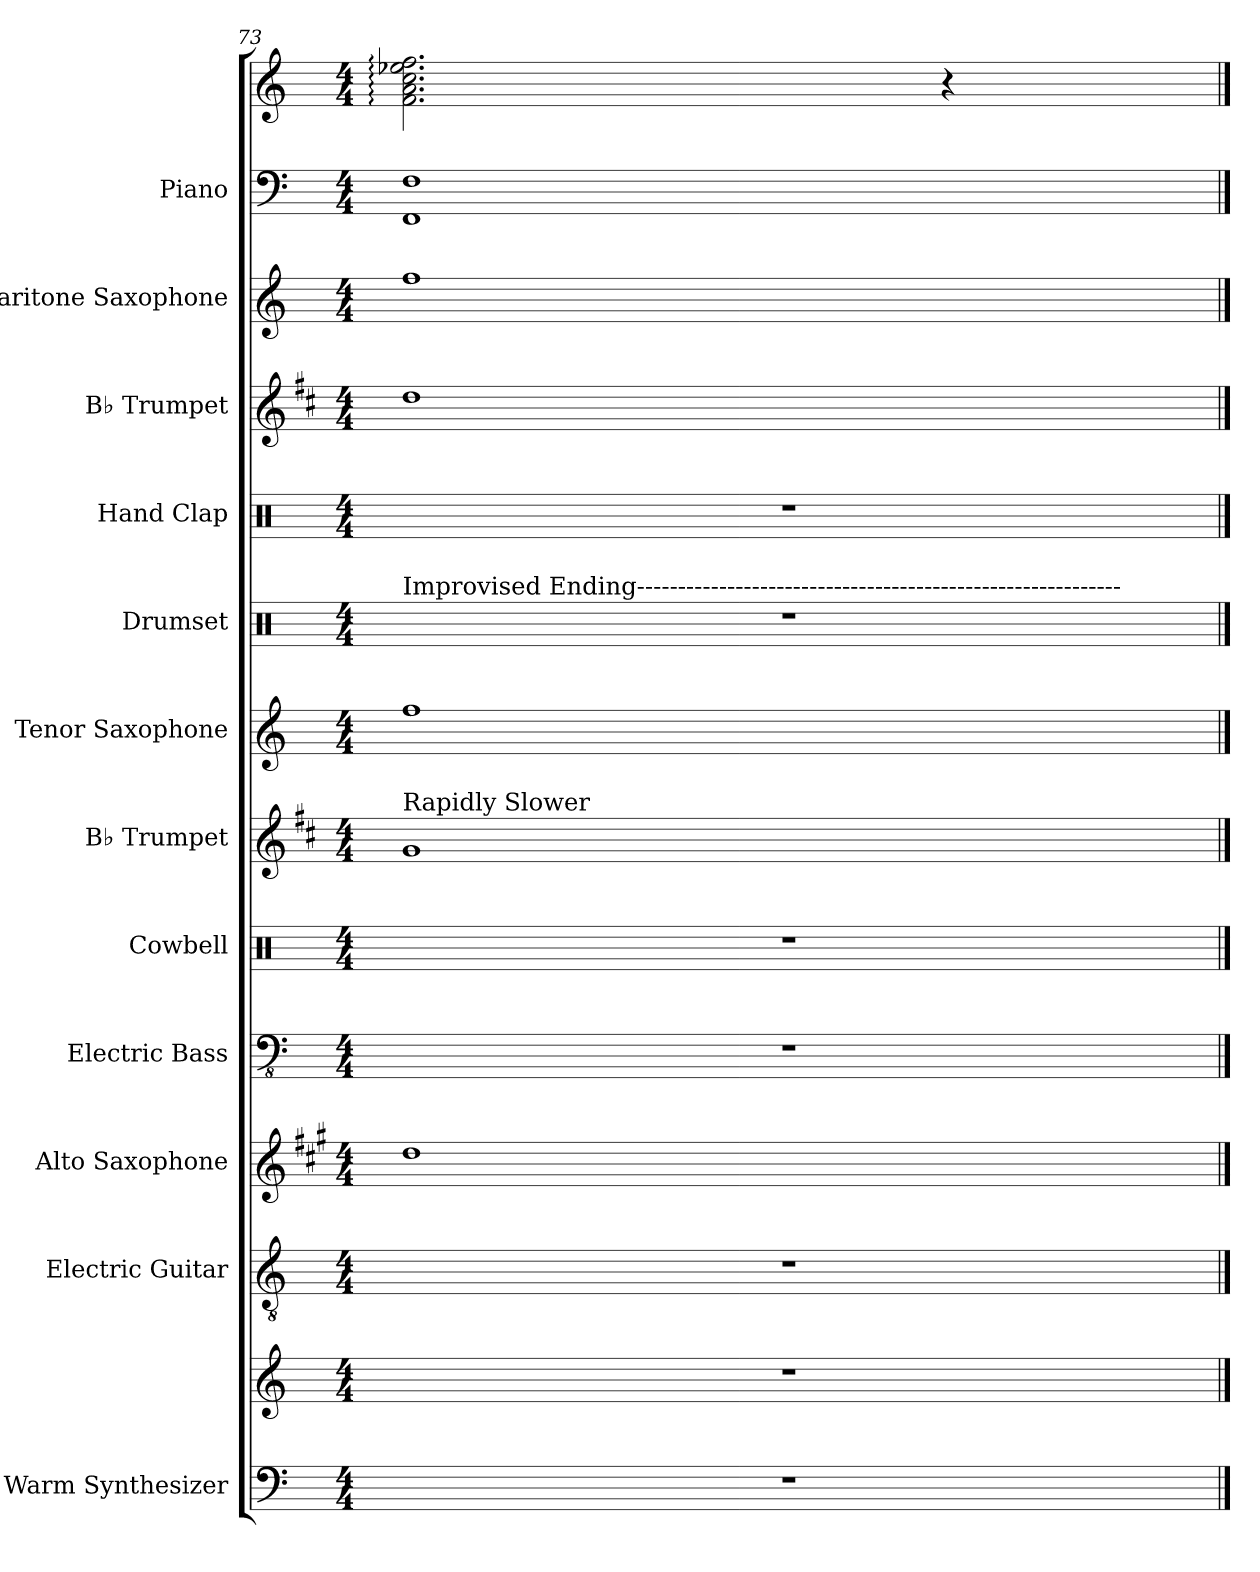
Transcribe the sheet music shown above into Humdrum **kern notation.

**kern	**kern	**kern	**kern	**kern	**kern	**kern	**kern	**kern	**kern	**kern	**kern	**kern	**kern
*part12	*part12	*part11	*part10	*part9	*part8	*part7	*part6	*part5	*part4	*part3	*part2	*part1	*part1
*staff14	*staff13	*staff12	*staff11	*staff10	*staff9	*staff8	*staff7	*staff6	*staff5	*staff4	*staff3	*staff2	*staff1
*I"Warm Synthesizer	*	*I"Electric Guitar	*I"Alto Saxophone	*I"Electric Bass	*I"Cowbell	*I"B♭ Trumpet	*I"Tenor Saxophone	*I"Drumset	*I"Hand Clap	*I"B♭ Trumpet	*I"Baritone Saxophone	*I"Piano	*
*I'Synth.	*	*I'El. Guit.	*I'A. Sax.	*I'El. B.	*I'Cwb.	*I'B♭ Tpt.	*I'T. Sax.	*I'Drs.	*I'Hd. Clp.	*I'B♭ Tpt.	*I'Bar. Sax.	*I'Pno.	*
!!LO:PB:g=z
*clefF4	*clefG2	*clefGv2	*clefG2	*clefFv4	*clefX	*clefG2	*clefG2	*clefX	*clefX	*clefG2	*clefG2	*clefF4	*clefG2
*	*	*	*ITrd5c9	*	*	*ITrd1c2	*ITrd8c14	*	*	*ITrd1c2	*ITrd12c21	*	*
*k[]	*k[]	*k[]	*k[]	*k[]	*k[]	*k[]	*k[]	*k[]	*k[]	*k[]	*k[]	*k[]	*k[]
*M4/4	*M4/4	*M4/4	*M4/4	*M4/4	*M4/4	*M4/4	*M4/4	*M4/4	*M4/4	*M4/4	*M4/4	*M4/4	*M4/4
=73	=73	=73	=73	=73	=73	=73	=73	=73	=73	=73	=73	=73	=73
!	!	!	!	!	!	!	!	!LO:TX:a:t=Improvised Ending-----------------------------------------------------------	!	!	!	!	!
!	!	!	!	!	!	!LO:TX:a:t=Rapidly Slower	!	!	!	!	!	!	!
1r	1r	1r	1f	1r	1r	1f	1f	1r	1r	1cc	1f	1FF 1F	2.f\: 2.a\: 2.cc\: 2.ee-X\: 2.ff\:
.	.	.	.	.	.	.	.	.	.	.	.	.	4r
==	==	==	==	==	==	==	==	==	==	==	==	==	==
*-	*-	*-	*-	*-	*-	*-	*-	*-	*-	*-	*-	*-	*-
